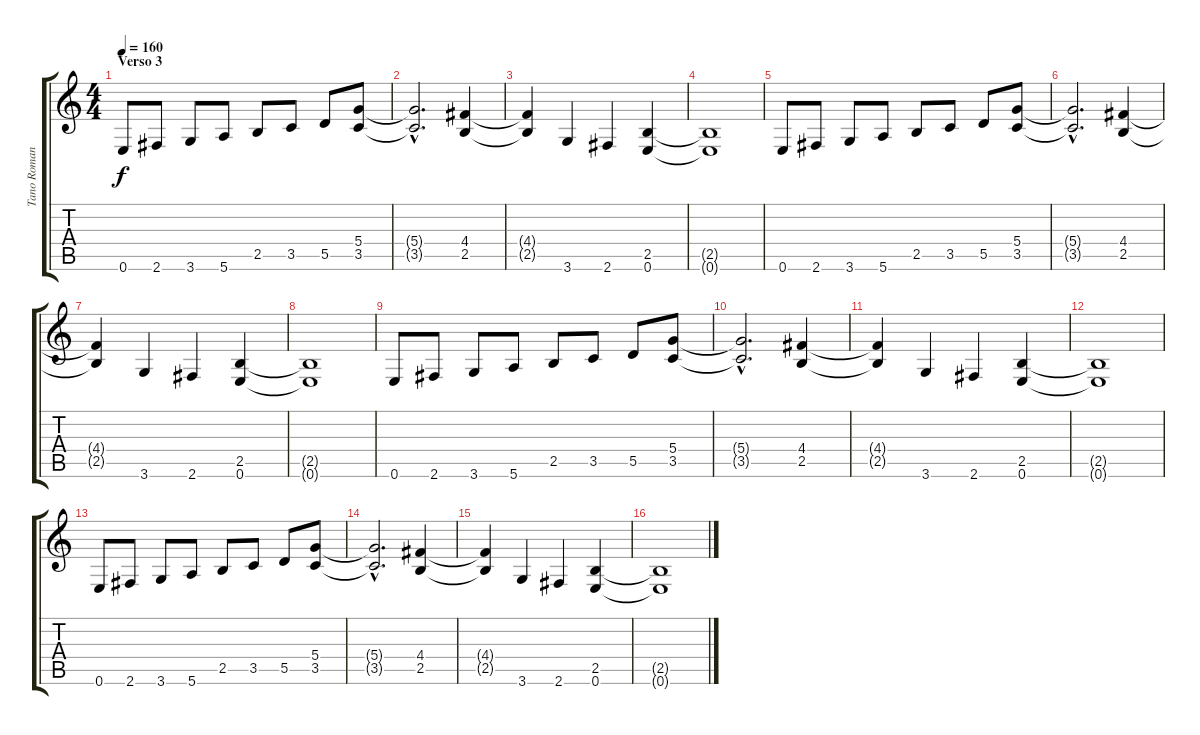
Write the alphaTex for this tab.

\track ("Tano Romano (solo)" "Tano Roman") {instrument distortionguitar}
\staff {score tabs}
\tuning (E4 B3 G3 D3 A2 E2) {hide}
\ts (4 4)
\section ("" "Verso 3")
\tempo 160
\clef g2
\ks c
0.6.8{dy f} 2.6.8 3.6.8 5.6.8 2.5.8 3.5.8 5.5.8 (5.4 3.5).8 |
(5.4{hac t} 3.5{hac t}).2{d} (4.4 2.5).4 |
(4.4{t} 2.5{t}).4 3.6.4 2.6.4 (2.5 0.6).4 |
(2.5{t} 0.6{t}).1 |
0.6.8 2.6.8 3.6.8 5.6.8 2.5.8 3.5.8 5.5.8 (5.4 3.5).8 |
(5.4{hac t} 3.5{hac t}).2{d} (4.4 2.5).4 |
(4.4{t} 2.5{t}).4 3.6.4 2.6.4 (2.5 0.6).4 |
(2.5{t} 0.6{t}).1 |
0.6.8 2.6.8 3.6.8 5.6.8 2.5.8 3.5.8 5.5.8 (5.4 3.5).8 |
(5.4{hac t} 3.5{hac t}).2{d} (4.4 2.5).4 |
(4.4{t} 2.5{t}).4 3.6.4 2.6.4 (2.5 0.6).4 |
(2.5{t} 0.6{t}).1 |
0.6.8 2.6.8 3.6.8 5.6.8 2.5.8 3.5.8 5.5.8 (5.4 3.5).8 |
(5.4{hac t} 3.5{hac t}).2{d} (4.4 2.5).4 |
(4.4{t} 2.5{t}).4 3.6.4 2.6.4 (2.5 0.6).4 |
(2.5{t} 0.6{t}).1
